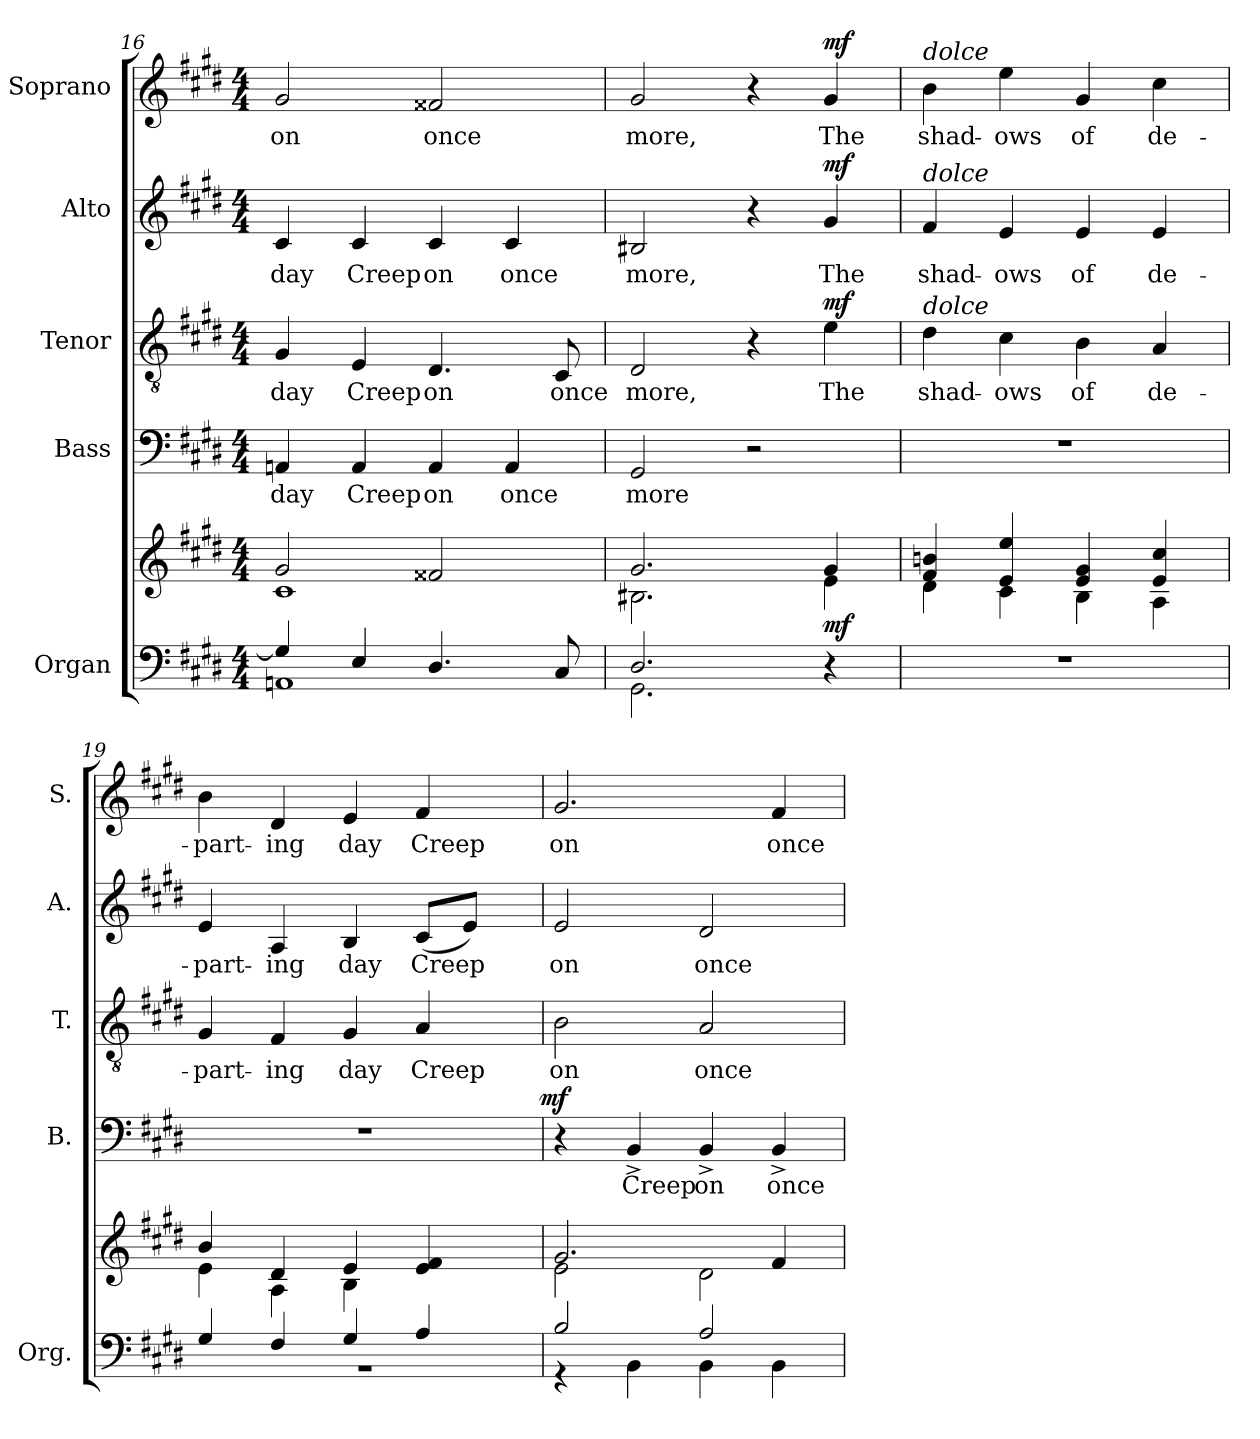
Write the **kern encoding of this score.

**kern	**kern	**dynam	**kern	**text	**dynam	**kern	**text	**dynam	**kern	**text	**dynam	**kern	**text	**dynam
*part5	*part5	*part5	*part4	*part4	*part4	*part3	*part3	*part3	*part2	*part2	*part2	*part1	*part1	*part1
*staff6	*staff5	*staff5/6	*staff4	*staff4	*staff4	*staff3	*staff3	*staff3	*staff2	*staff2	*staff2	*staff1	*staff1	*staff1
*I"Organ	*	*	*I"Bass	*	*	*I"Tenor	*	*	*I"Alto	*	*	*I"Soprano	*	*
*I'Org.	*	*	*I'B.	*	*	*I'T.	*	*	*I'A.	*	*	*I'S.	*	*
*clefF4	*clefG2	*	*clefF4	*	*	*clefGv2	*	*	*clefG2	*	*	*clefG2	*	*
*	*	*	*	*	*	*ITrd7c12	*	*	*	*	*	*	*	*
*k[f#c#g#d#]	*k[f#c#g#d#]	*	*k[f#c#g#d#]	*	*	*k[f#c#g#d#]	*	*	*k[f#c#g#d#]	*	*	*k[f#c#g#d#]	*	*
*E:	*E:	*	*E:	*	*	*E:	*	*	*E:	*	*	*E:	*	*
*M4/4	*M4/4	*	*M4/4	*	*	*M4/4	*	*	*M4/4	*	*	*M4/4	*	*
=16	=16	=16	=16	=16	=16	=16	=16	=16	=16	=16	=16	=16	=16	=16
*^	*^	*	*	*	*	*	*	*	*	*	*	*	*	*
!	!	!	!	!	!	!LO:LY:b:color=#000000	!	!	!	!	!	!	!	!	!	!
!	!	!	!	!	!	!	!	!	!LO:LY:b:color=#000000	!	!	!	!	!	!	!
!	!	!	!	!	!	!	!	!	!	!	!	!LO:LY:b:color=#000000	!	!	!	!
!	!	!	!	!	!	!	!	!	!	!	!	!	!	!	!LO:LY:b:color=#000000	!
4G#i/]	1AAni	2g#i/	1c#i	.	4AAni/	day	.	4GG#i/	day	.	4c#i/	day	.	2g#i/	on	.
!	!	!	!	!	!	!LO:LY:b:color=#000000	!	!	!	!	!	!	!	!	!	!
!	!	!	!	!	!	!	!	!	!LO:LY:b:color=#000000	!	!	!	!	!	!	!
!	!	!	!	!	!	!	!	!	!	!	!	!LO:LY:b:color=#000000	!	!	!	!
4Ei/	.	.	.	.	4AAi/	Creep	.	4EEi/	Creep	.	4c#i/	Creep	.	.	.	.
!	!	!	!	!	!	!LO:LY:b:color=#000000	!	!	!	!	!	!	!	!	!	!
!	!	!	!	!	!	!	!	!	!LO:LY:b:color=#000000	!	!	!	!	!	!	!
!	!	!	!	!	!	!	!	!	!	!	!	!LO:LY:b:color=#000000	!	!	!	!
!	!	!	!	!	!	!	!	!	!	!	!	!	!	!	!LO:LY:b:color=#000000	!
4.D#i/	.	2f##Xi/	.	.	4AAi/	on	.	4.DD#i/	on	.	4c#i/	on	.	2f##Xi/	once	.
!	!	!	!	!	!	!LO:LY:b:color=#000000	!	!	!	!	!	!	!	!	!	!
!	!	!	!	!	!	!	!	!	!	!	!	!LO:LY:b:color=#000000	!	!	!	!
.	.	.	.	.	4AAi/	once	.	.	.	.	4c#i/	once	.	.	.	.
!	!	!	!	!	!	!	!	!	!LO:LY:b:color=#000000	!	!	!	!	!	!	!
8C#i/	.	.	.	.	.	.	.	8CC#i/	once	.	.	.	.	.	.	.
!!LO:LB:g=z
=17	=17	=17	=17	=17	=17	=17	=17	=17	=17	=17	=17	=17	=17	=17	=17	=17
!	!	!	!	!	!	!LO:LY:b:color=#000000	!	!	!	!	!	!	!	!	!	!
!	!	!	!	!	!	!	!	!	!LO:LY:b:color=#000000	!	!	!	!	!	!	!
!	!	!	!	!	!	!	!	!	!	!	!	!LO:LY:b:color=#000000	!	!	!	!
!	!	!	!	!	!	!	!	!	!	!	!	!	!	!	!LO:LY:b:color=#000000	!
2.D#i/	2.GG#i\	2.g#i/	2.B#Xi\	.	2GG#i/	more	.	2DD#i/	more,	.	2B#Xi/	more,	.	2g#i/	more,	.
.	.	.	.	.	2r	.	.	4r	.	.	4r	.	.	4r	.	.
!	!	!	!	!	!	!	!	!	!LO:LY:b:color=#000000	!	!	!	!	!	!	!
!	!	!	!	!	!	!	!	!	!	!	!	!LO:LY:b:color=#000000	!	!	!	!
!	!	!	!	!	!	!	!	!	!	!	!	!	!	!	!LO:LY:b:color=#000000	!
4r	4ryy	4g#i/	4ei\	mf	.	.	.	4Ei\	The	mf	4g#i/	The	mf	4g#i/	The	mf
*v	*v	*	*	*	*	*	*	*	*	*	*	*	*	*	*	*
=18	=18	=18	=18	=18	=18	=18	=18	=18	=18	=18	=18	=18	=18	=18	=18
*^	*	*	*	*	*	*	*	*	*	*	*	*	*	*	*
!	!	!	!	!	!	!	!	!	!LO:LY:b:color=#000000	!	!	!	!	!	!	!
*v	*v	*	*	*	*	*	*	*	*	*	*	*	*	*	*	*
*^	*	*	*	*	*	*	*	*	*	*	*	*	*	*	*
!	!	!	!	!	!	!	!	!	!	!	!	!LO:LY:b:color=#000000	!	!	!	!
*v	*v	*	*	*	*	*	*	*	*	*	*	*	*	*	*	*
*^	*	*	*	*	*	*	*	*	*	*	*	*	*	*	*
!	!	!	!	!	!	!	!	!	!	!	!	!	!	!LO:TX:a:i:t=dolce	!	!
!	!	!	!	!	!	!	!	!	!	!	!LO:TX:a:i:t=dolce	!	!	!	!	!
!	!	!	!	!	!	!	!	!LO:TX:a:i:t=dolce	!	!	!	!	!	!	!	!
!	!	!	!	!	!	!	!	!	!	!	!	!	!	!	!LO:LY:b:color=#000000	!
*v	*v	*	*	*	*	*	*	*	*	*	*	*	*	*	*	*
1r	4f#i/ 4bni	4d#i\	.	1r	.	.	4D#i\	shad-	.	4f#i/	shad-	.	4bi\	shad-	.
!	!	!	!	!	!	!	!	!LO:LY:b:color=#000000	!	!	!	!	!	!	!
!	!	!	!	!	!	!	!	!	!	!	!LO:LY:b:color=#000000	!	!	!	!
!	!	!	!	!	!	!	!	!	!	!	!	!	!	!LO:LY:b:color=#000000	!
.	4ei/ 4eei	4c#i\	.	.	.	.	4C#i\	-ows	.	4ei/	-ows	.	4eei\	-ows	.
!	!	!	!	!	!	!	!	!LO:LY:b:color=#000000	!	!	!	!	!	!	!
!	!	!	!	!	!	!	!	!	!	!	!LO:LY:b:color=#000000	!	!	!	!
!	!	!	!	!	!	!	!	!	!	!	!	!	!	!LO:LY:b:color=#000000	!
.	4ei/ 4g#i	4Bi\	.	.	.	.	4BBi\	of	.	4ei/	of	.	4g#i/	of	.
!	!	!	!	!	!	!	!	!LO:LY:b:color=#000000	!	!	!	!	!	!	!
!	!	!	!	!	!	!	!	!	!	!	!LO:LY:b:color=#000000	!	!	!	!
!	!	!	!	!	!	!	!	!	!	!	!	!	!	!LO:LY:b:color=#000000	!
.	4ei/ 4cc#i	4Ai\	.	.	.	.	4AAi/	de-	.	4ei/	de-	.	4cc#i\	de-	.
=19	=19	=19	=19	=19	=19	=19	=19	=19	=19	=19	=19	=19	=19	=19	=19
*^	*	*	*	*	*	*	*	*	*	*	*	*	*	*	*
!	!	!	!	!	!	!	!	!	!LO:LY:b:color=#000000	!	!	!	!	!	!	!
!	!	!	!	!	!	!	!	!	!	!	!	!LO:LY:b:color=#000000	!	!	!	!
!	!	!	!	!	!	!	!	!	!	!	!	!	!	!	!LO:LY:b:color=#000000	!
*	*	*	*	*	*^	*	*	*	*	*	*	*	*	*	*	*
4G#i/	1r	4bi/	4ei\	.	1r	2ryy	.	.	4GG#i/	-part-	.	4ei/	-part-	.	4bi\	-part-	.
!	!	!	!	!	!	!	!	!	!	!LO:LY:b:color=#000000	!	!	!	!	!	!	!
!	!	!	!	!	!	!	!	!	!	!	!	!	!LO:LY:b:color=#000000	!	!	!	!
!	!	!	!	!	!	!	!	!	!	!	!	!	!	!	!	!LO:LY:b:color=#000000	!
4F#i/	.	4d#i/	4Ai\	.	.	.	.	.	4FF#i/	-ing	.	4Ai/	-ing	.	4d#i/	-ing	.
!	!	!	!	!	!	!	!	!	!	!LO:LY:b:color=#000000	!	!	!	!	!	!	!
!	!	!	!	!	!	!	!	!	!	!	!	!	!LO:LY:b:color=#000000	!	!	!	!
!	!	!	!	!	!	!	!	!	!	!	!	!	!	!	!	!LO:LY:b:color=#000000	!
4G#i/	.	4ei/	4Bi\	.	.	4ryy	.	.	4GG#i/	day	.	4Bi/	day	.	4ei/	day	.
!	!	!	!	!	!	!	!	!	!	!LO:LY:b:color=#000000	!	!	!	!	!	!	!
!	!	!	!	!	!	!	!	!	!	!	!	!	!LO:LY:b:color=#000000	!	!	!	!
!	!	!	!	!	!	!	!	!	!	!	!	!	!	!	!	!LO:LY:b:color=#000000	!
4Ai/	.	4ei/ 4f#i	4ryy	.	.	8ryy	.	.	4AAi/	Creep	.	(8c#i/L	Creep	.	4f#i/	Creep	.
.	.	.	.	.	.	16ryy	.	.	.	.	.	8ei/J)	.	.	.	.	.
.	.	.	.	.	.	32ryy	.	.	.	.	.	.	.	.	.	.	.
.	.	.	.	.	.	64ryy	.	.	.	.	.	.	.	.	.	.	.
.	.	.	.	.	.	128...ryy	.	.	.	.	.	.	.	.	.	.	.
.	.	.	.	.	.	1024ryy	.	mf	.	.	.	.	.	.	.	.	.
*	*	*	*	*	*v	*v	*	*	*	*	*	*	*	*	*	*	*
=20	=20	=20	=20	=20	=20	=20	=20	=20	=20	=20	=20	=20	=20	=20	=20	=20
*	*	*	*	*	*^	*	*	*	*	*	*	*	*	*	*	*
!	!	!	!	!	!	!	!	!	!	!LO:LY:b:color=#000000	!	!	!	!	!	!	!
*	*	*	*	*	*v	*v	*	*	*	*	*	*	*	*	*	*	*
*	*	*	*	*	*^	*	*	*	*	*	*	*	*	*	*	*
!	!	!	!	!	!	!	!	!	!	!	!	!	!LO:LY:b:color=#000000	!	!	!	!
*	*	*	*	*	*v	*v	*	*	*	*	*	*	*	*	*	*	*
*	*	*	*	*	*^	*	*	*	*	*	*	*	*	*	*	*
!	!	!	!	!	!	!	!	!	!	!	!	!	!	!	!	!LO:LY:b:color=#000000	!
*	*	*	*	*	*v	*v	*	*	*	*	*	*	*	*	*	*	*
2Bi/	4r	2.g#i/	2ei\	.	4r	.	.	2BBi\	on	.	2ei/	on	.	2.g#i/	on	.
!	!	!	!	!	!	!LO:LY:b:color=#000000	!	!	!	!	!	!	!	!	!	!
.	4BBi\	.	.	.	4BB^i/	Creep	.	.	.	.	.	.	.	.	.	.
!	!	!	!	!	!	!LO:LY:b:color=#000000	!	!	!	!	!	!	!	!	!	!
!	!	!	!	!	!	!	!	!	!LO:LY:b:color=#000000	!	!	!	!	!	!	!
!	!	!	!	!	!	!	!	!	!	!	!	!LO:LY:b:color=#000000	!	!	!	!
2Ai/	4BBi\	.	2d#i\	.	4BB^i/	on	.	2AAi/	once	.	2d#i/	once	.	.	.	.
!	!	!	!	!	!	!LO:LY:b:color=#000000	!	!	!	!	!	!	!	!	!	!
!	!	!	!	!	!	!	!	!	!	!	!	!	!	!	!LO:LY:b:color=#000000	!
.	4BBi\	4f#i/	.	.	4BB^i/	once	.	.	.	.	.	.	.	4f#i/	once	.
*v	*v	*	*	*	*	*	*	*	*	*	*	*	*	*	*	*
*	*v	*v	*	*	*	*	*	*	*	*	*	*	*	*	*
=	=	=	=	=	=	=	=	=	=	=	=	=	=	=
*-	*-	*-	*-	*-	*-	*-	*-	*-	*-	*-	*-	*-	*-	*-
